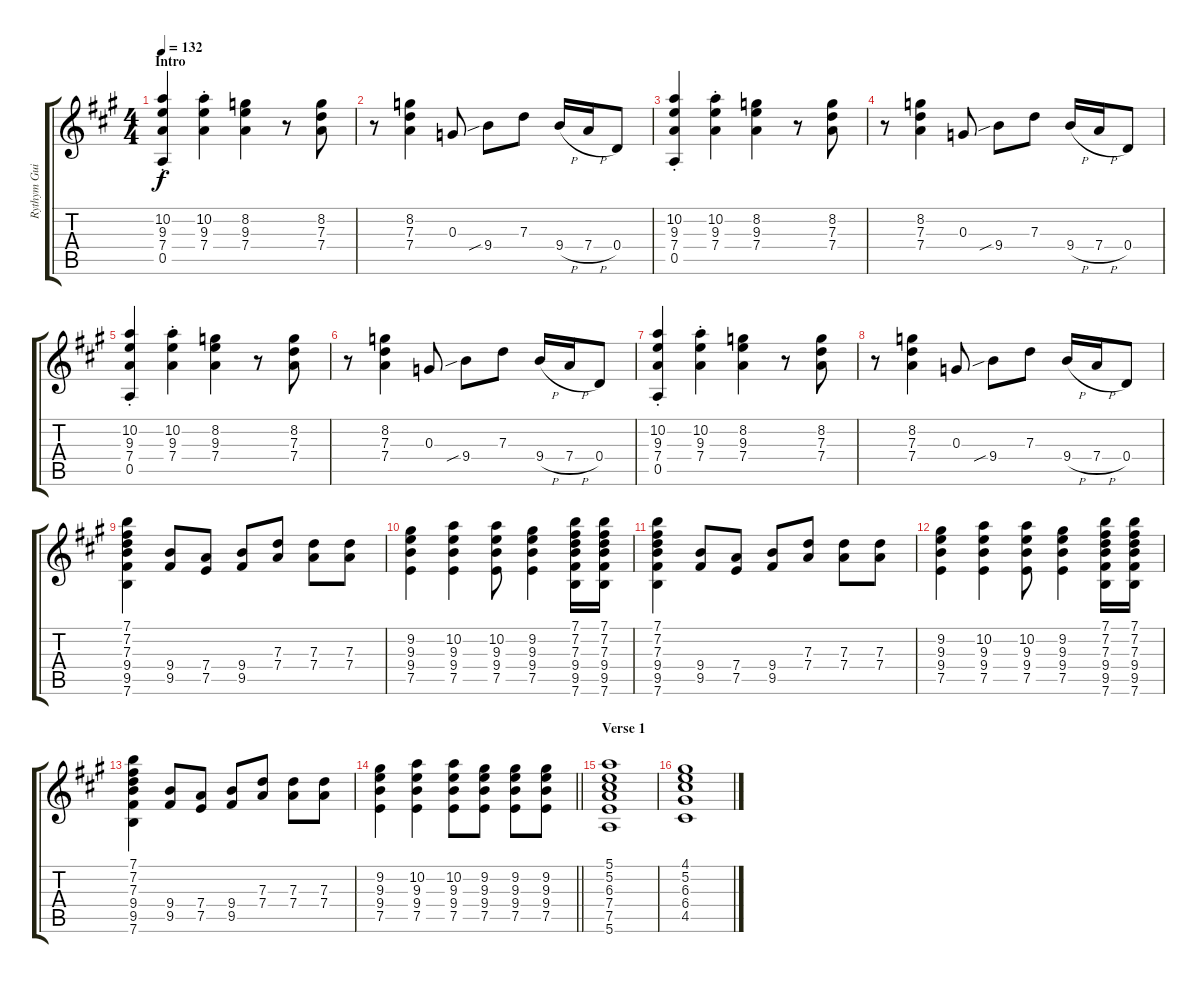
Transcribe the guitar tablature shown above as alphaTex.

\track ("Rythym Guitar" "Rythym Gui") {instrument overdrivenguitar}
\staff {score tabs}
\tuning (E4 B3 G3 D3 A2 E2) {hide}
\ts (4 4)
\section ("" "Intro")
\tempo 132
\clef g2
\ks a
(10.2{st} 9.3 7.4 0.5).4{dy f instrument overdrivenguitar} (10.2{st} 9.3 7.4).4 (8.2 9.3 7.4).4 r.8 (8.2 7.3 7.4).8 |
r.8 (8.2 7.3 7.4).4 0.3.8 9.4{sib}.8 7.3.8 9.4{h}.16 7.4{h}.16 0.4.8 |
(10.2{st} 9.3 7.4 0.5).4 (10.2{st} 9.3 7.4).4 (8.2 9.3 7.4).4 r.8 (8.2 7.3 7.4).8 |
r.8 (8.2 7.3 7.4).4 0.3.8 9.4{sib}.8 7.3.8 9.4{h}.16 7.4{h}.16 0.4.8 |
(10.2{st} 9.3 7.4 0.5).4 (10.2{st} 9.3 7.4).4 (8.2 9.3 7.4).4 r.8 (8.2 7.3 7.4).8 |
r.8 (8.2 7.3 7.4).4 0.3.8 9.4{sib}.8 7.3.8 9.4{h}.16 7.4{h}.16 0.4.8 |
\ks f#minor
(10.2{st} 9.3 7.4 0.5).4 (10.2{st} 9.3 7.4).4 (8.2 9.3 7.4).4 r.8 (8.2 7.3 7.4).8 |
r.8 (8.2 7.3 7.4).4 0.3.8 9.4{sib}.8 7.3.8 9.4{h}.16 7.4{h}.16 0.4.8 |
(7.1 7.2 7.3 9.4 9.5 7.6).4{volume 10} (9.4 9.5).8 (7.4 7.5).8 (9.4 9.5).8 (7.3 7.4).8 (7.3 7.4).8 (7.3 7.4).8 |
(9.2 9.3 9.4 7.5).4 (10.2 9.3 9.4 7.5).4 (10.2 9.3 9.4 7.5).8 (9.2 9.3 9.4 7.5).4 (7.1 7.2 7.3 9.4 9.5 7.6).16 (7.1 7.2 7.3 9.4 9.5 7.6).16 |
(7.1 7.2 7.3 9.4 9.5 7.6).4 (9.4 9.5).8 (7.4 7.5).8 (9.4 9.5).8 (7.3 7.4).8 (7.3 7.4).8 (7.3 7.4).8 |
(9.2 9.3 9.4 7.5).4 (10.2 9.3 9.4 7.5).4 (10.2 9.3 9.4 7.5).8 (9.2 9.3 9.4 7.5).4 (7.1 7.2 7.3 9.4 9.5 7.6).16 (7.1 7.2 7.3 9.4 9.5 7.6).16 |
(7.1 7.2 7.3 9.4 9.5 7.6).4 (9.4 9.5).8 (7.4 7.5).8 (9.4 9.5).8 (7.3 7.4).8 (7.3 7.4).8 (7.3 7.4).8 |
\barLineRight lightlight
(9.2 9.3 9.4 7.5).4 (10.2 9.3 9.4 7.5).4 (10.2 9.3 9.4 7.5).8 (9.2 9.3 9.4 7.5).8 (9.2 9.3 9.4 7.5).8 (9.2 9.3 9.4 7.5).8 |
\section ("" "Verse 1")
(5.1 5.2 6.3 7.4 7.5 5.6).1 |
(4.1 5.2 6.3 6.4 4.5).1
